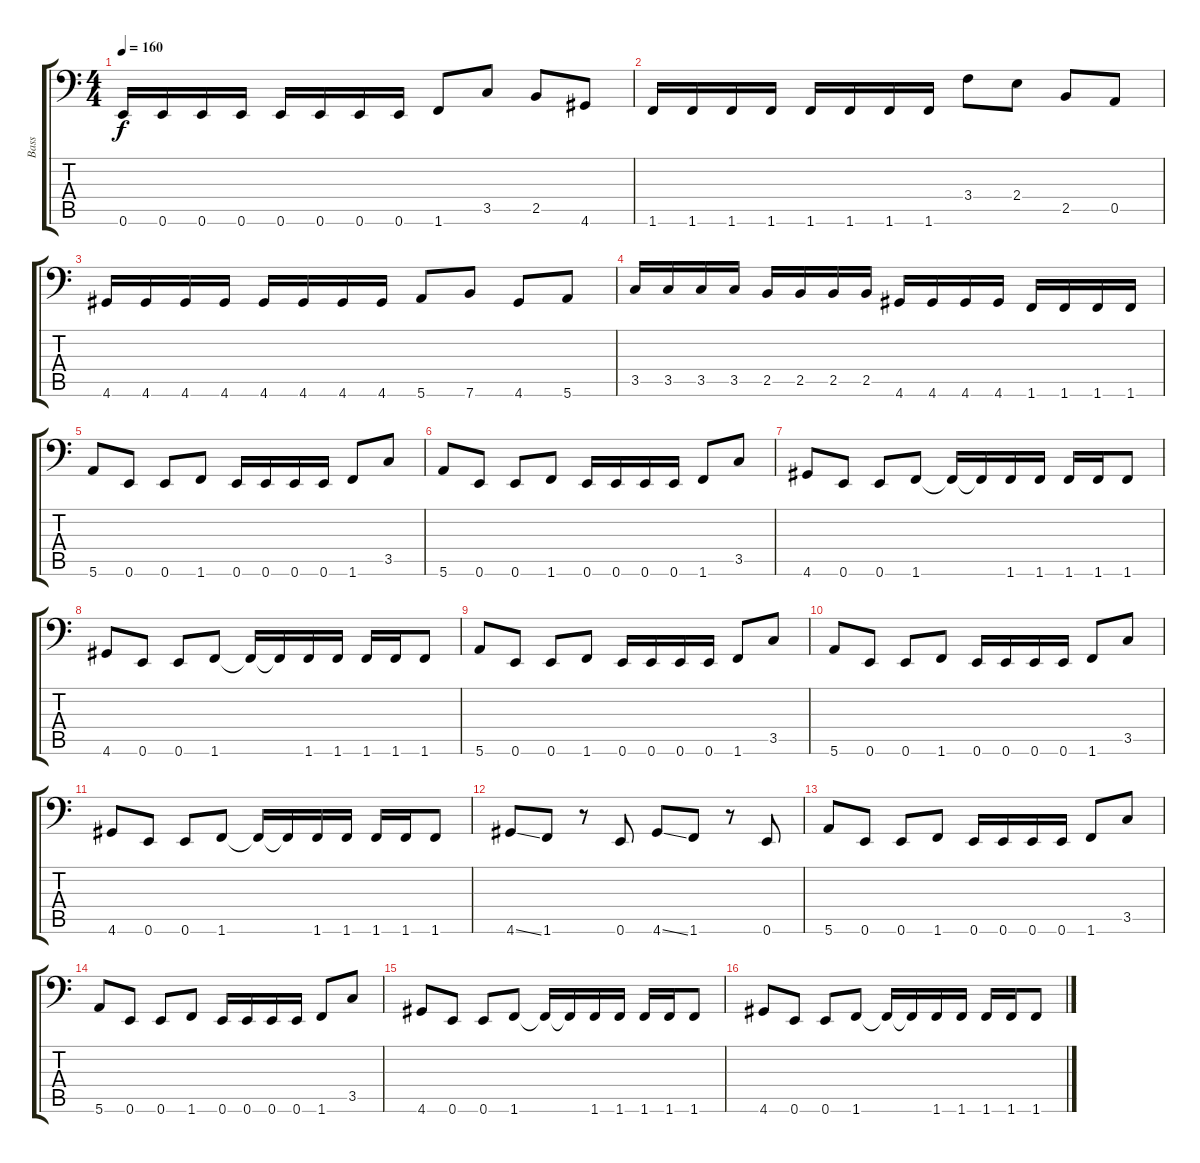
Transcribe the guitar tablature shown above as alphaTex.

\track ("Bass" "Bass") {instrument electricbasspick}
\staff {score tabs}
\tuning (E4 B3 G2 D2 A1 E1) {hide}
\ts (4 4)
\tempo 160
\clef f4
\ks c
0.6.16{dy f} 0.6.16 0.6.16 0.6.16 0.6.16 0.6.16 0.6.16 0.6.16 1.6.8 3.5.8 2.5.8 4.6.8 |
1.6.16 1.6.16 1.6.16 1.6.16 1.6.16 1.6.16 1.6.16 1.6.16 3.4.8 2.4.8 2.5.8 0.5.8 |
4.6.16 4.6.16 4.6.16 4.6.16 4.6.16 4.6.16 4.6.16 4.6.16 5.6.8 7.6.8 4.6.8 5.6.8 |
3.5.16 3.5.16 3.5.16 3.5.16 2.5.16 2.5.16 2.5.16 2.5.16 4.6.16 4.6.16 4.6.16 4.6.16 1.6.16 1.6.16 1.6.16 1.6.16 |
5.6.8 0.6.8 0.6.8 1.6.8 0.6.16 0.6.16 0.6.16 0.6.16 1.6.8 3.5.8 |
5.6.8 0.6.8 0.6.8 1.6.8 0.6.16 0.6.16 0.6.16 0.6.16 1.6.8 3.5.8 |
4.6.8 0.6.8 0.6.8 1.6.8 1.6{t}.16 1.6{t}.16 1.6.16 1.6.16 1.6.16 1.6.16 1.6.8 |
4.6.8 0.6.8 0.6.8 1.6.8 1.6{t}.16 1.6{t}.16 1.6.16 1.6.16 1.6.16 1.6.16 1.6.8 |
5.6.8 0.6.8 0.6.8 1.6.8 0.6.16 0.6.16 0.6.16 0.6.16 1.6.8 3.5.8 |
5.6.8 0.6.8 0.6.8 1.6.8 0.6.16 0.6.16 0.6.16 0.6.16 1.6.8 3.5.8 |
4.6.8 0.6.8 0.6.8 1.6.8 1.6{t}.16 1.6{t}.16 1.6.16 1.6.16 1.6.16 1.6.16 1.6.8 |
4.6{ss}.8 1.6.8 r.8 0.6.8 4.6{ss}.8 1.6.8 r.8 0.6.8 |
5.6.8 0.6.8 0.6.8 1.6.8 0.6.16 0.6.16 0.6.16 0.6.16 1.6.8 3.5.8 |
5.6.8 0.6.8 0.6.8 1.6.8 0.6.16 0.6.16 0.6.16 0.6.16 1.6.8 3.5.8 |
4.6.8 0.6.8 0.6.8 1.6.8 1.6{t}.16 1.6{t}.16 1.6.16 1.6.16 1.6.16 1.6.16 1.6.8 |
4.6.8 0.6.8 0.6.8 1.6.8 1.6{t}.16 1.6{t}.16 1.6.16 1.6.16 1.6.16 1.6.16 1.6.8
